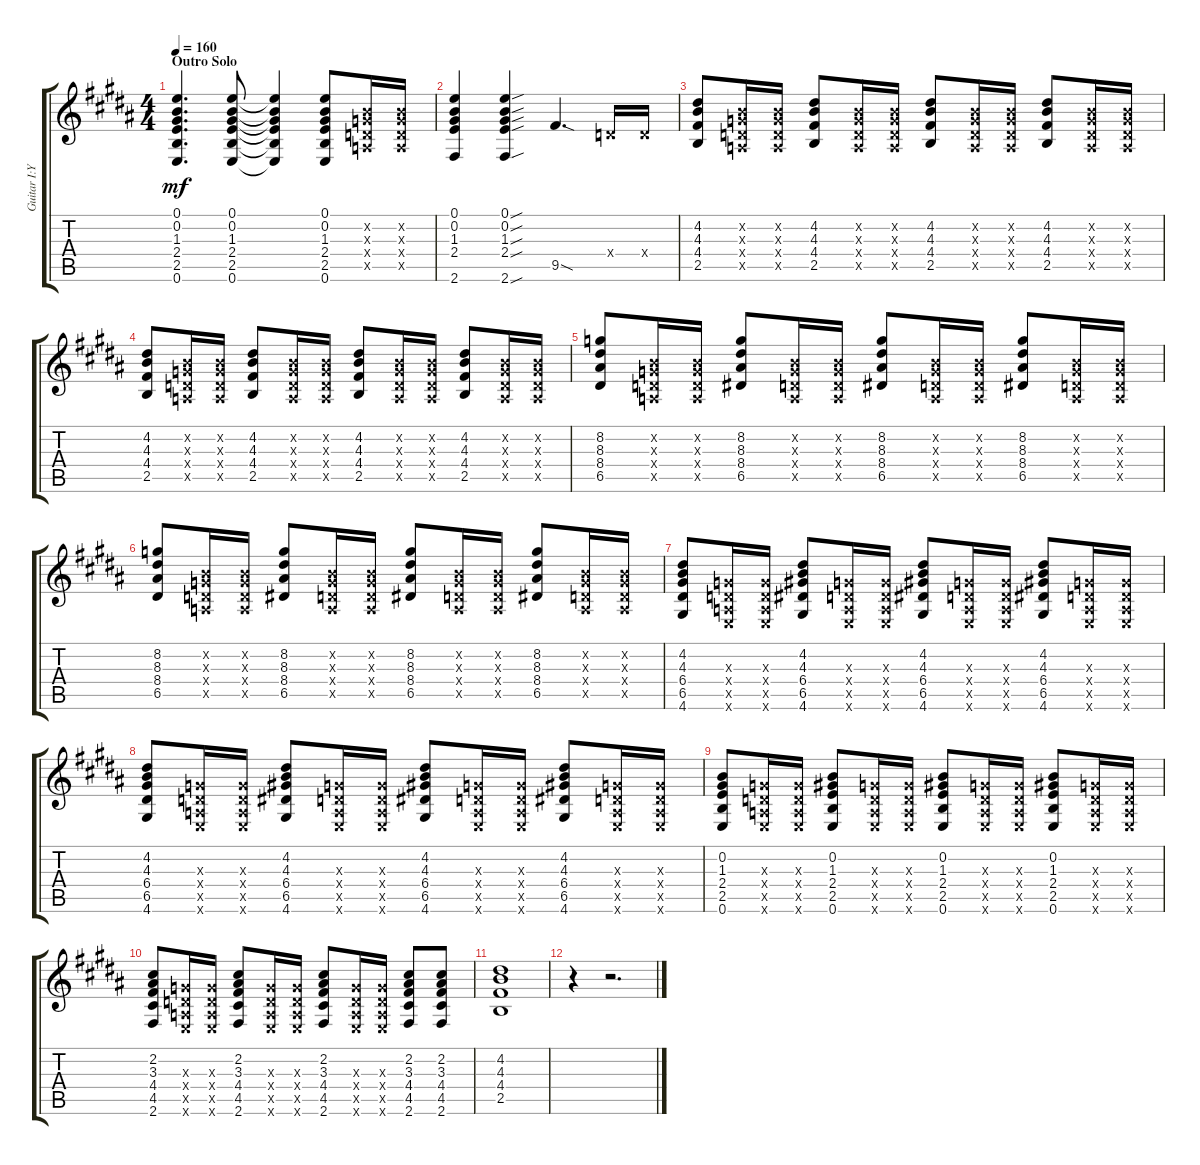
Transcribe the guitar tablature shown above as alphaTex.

\track ("Guitar I:Yui Hirasawa" "Guitar I:Y") {instrument overdrivenguitar}
\staff {score tabs}
\tuning (E4 B3 G3 D3 A2 E2) {hide}
\ts (4 4)
\section ("" "Outro Solo")
\tempo 160
\clef g2
\ks b
(0.1 0.2 1.3 2.4 2.5 0.6).4{d dy mf} (0.1 0.2 1.3 2.4 2.5 0.6).8 (0.1{t} 0.2{t} 1.3{t} 2.4{t} 2.5{t} 0.6{t}).4 (0.1 0.2 1.3 2.4 2.5 0.6).8 (0.2{x} 0.3{x} 0.4{x} 0.5{x}).16 (0.2{x} 0.3{x} 0.4{x} 0.5{x}).16 |
(0.1 0.2 1.3 2.4 2.6).4 (0.1{sou} 0.2{sou} 1.3{sou} 2.4{sou} 2.6{sou}).4 9.5{sod}.4{d} 0.4{x}.16 0.4{x}.16 |
(4.2 4.3 4.4 2.5).8 (0.2{x} 0.3{x} 0.4{x} 0.5{x}).16 (0.2{x} 0.3{x} 0.4{x} 0.5{x}).16 (4.2 4.3 4.4 2.5).8 (0.2{x} 0.3{x} 0.4{x} 0.5{x}).16 (0.2{x} 0.3{x} 0.4{x} 0.5{x}).16 (4.2 4.3 4.4 2.5).8 (0.2{x} 0.3{x} 0.4{x} 0.5{x}).16 (0.2{x} 0.3{x} 0.4{x} 0.5{x}).16 (4.2 4.3 4.4 2.5).8 (0.2{x} 0.3{x} 0.4{x} 0.5{x}).16 (0.2{x} 0.3{x} 0.4{x} 0.5{x}).16 |
(4.2 4.3 4.4 2.5).8 (0.2{x} 0.3{x} 0.4{x} 0.5{x}).16 (0.2{x} 0.3{x} 0.4{x} 0.5{x}).16 (4.2 4.3 4.4 2.5).8 (0.2{x} 0.3{x} 0.4{x} 0.5{x}).16 (0.2{x} 0.3{x} 0.4{x} 0.5{x}).16 (4.2 4.3 4.4 2.5).8 (0.2{x} 0.3{x} 0.4{x} 0.5{x}).16 (0.2{x} 0.3{x} 0.4{x} 0.5{x}).16 (4.2 4.3 4.4 2.5).8 (0.2{x} 0.3{x} 0.4{x} 0.5{x}).16 (0.2{x} 0.3{x} 0.4{x} 0.5{x}).16 |
(8.2 8.3 8.4 6.5).8 (0.2{x} 0.3{x} 0.4{x} 0.5{x}).16 (0.2{x} 0.3{x} 0.4{x} 0.5{x}).16 (8.2 8.3 8.4 6.5).8 (0.2{x} 0.3{x} 0.4{x} 0.5{x}).16 (0.2{x} 0.3{x} 0.4{x} 0.5{x}).16 (8.2 8.3 8.4 6.5).8 (0.2{x} 0.3{x} 0.4{x} 0.5{x}).16 (0.2{x} 0.3{x} 0.4{x} 0.5{x}).16 (8.2 8.3 8.4 6.5).8 (0.2{x} 0.3{x} 0.4{x} 0.5{x}).16 (0.2{x} 0.3{x} 0.4{x} 0.5{x}).16 |
(8.2 8.3 8.4 6.5).8 (0.2{x} 0.3{x} 0.4{x} 0.5{x}).16 (0.2{x} 0.3{x} 0.4{x} 0.5{x}).16 (8.2 8.3 8.4 6.5).8 (0.2{x} 0.3{x} 0.4{x} 0.5{x}).16 (0.2{x} 0.3{x} 0.4{x} 0.5{x}).16 (8.2 8.3 8.4 6.5).8 (0.2{x} 0.3{x} 0.4{x} 0.5{x}).16 (0.2{x} 0.3{x} 0.4{x} 0.5{x}).16 (8.2 8.3 8.4 6.5).8 (0.2{x} 0.3{x} 0.4{x} 0.5{x}).16 (0.2{x} 0.3{x} 0.4{x} 0.5{x}).16 |
(4.2 4.3 6.4 6.5 4.6).8 (0.3{x} 0.4{x} 0.5{x} 0.6{x}).16 (0.3{x} 0.4{x} 0.5{x} 0.6{x}).16 (4.2 4.3 6.4 6.5 4.6).8 (0.3{x} 0.4{x} 0.5{x} 0.6{x}).16 (0.3{x} 0.4{x} 0.5{x} 0.6{x}).16 (4.2 4.3 6.4 6.5 4.6).8 (0.3{x} 0.4{x} 0.5{x} 0.6{x}).16 (0.3{x} 0.4{x} 0.5{x} 0.6{x}).16 (4.2 4.3 6.4 6.5 4.6).8 (0.3{x} 0.4{x} 0.5{x} 0.6{x}).16 (0.3{x} 0.4{x} 0.5{x} 0.6{x}).16 |
(4.2 4.3 6.4 6.5 4.6).8 (0.3{x} 0.4{x} 0.5{x} 0.6{x}).16 (0.3{x} 0.4{x} 0.5{x} 0.6{x}).16 (4.2 4.3 6.4 6.5 4.6).8 (0.3{x} 0.4{x} 0.5{x} 0.6{x}).16 (0.3{x} 0.4{x} 0.5{x} 0.6{x}).16 (4.2 4.3 6.4 6.5 4.6).8 (0.3{x} 0.4{x} 0.5{x} 0.6{x}).16 (0.3{x} 0.4{x} 0.5{x} 0.6{x}).16 (4.2 4.3 6.4 6.5 4.6).8 (0.3{x} 0.4{x} 0.5{x} 0.6{x}).16 (0.3{x} 0.4{x} 0.5{x} 0.6{x}).16 |
(0.2 1.3 2.4 2.5 0.6).8 (0.3{x} 0.4{x} 0.5{x} 0.6{x}).16 (0.3{x} 0.4{x} 0.5{x} 0.6{x}).16 (0.2 1.3 2.4 2.5 0.6).8 (0.3{x} 0.4{x} 0.5{x} 0.6{x}).16 (0.3{x} 0.4{x} 0.5{x} 0.6{x}).16 (0.2 1.3 2.4 2.5 0.6).8 (0.3{x} 0.4{x} 0.5{x} 0.6{x}).16 (0.3{x} 0.4{x} 0.5{x} 0.6{x}).16 (0.2 1.3 2.4 2.5 0.6).8 (0.3{x} 0.4{x} 0.5{x} 0.6{x}).16 (0.3{x} 0.4{x} 0.5{x} 0.6{x}).16 |
(2.2 3.3 4.4 4.5 2.6).8 (0.3{x} 0.4{x} 0.5{x} 0.6{x}).16 (0.3{x} 0.4{x} 0.5{x} 0.6{x}).16 (2.2 3.3 4.4 4.5 2.6).8 (0.3{x} 0.4{x} 0.5{x} 0.6{x}).16 (0.3{x} 0.4{x} 0.5{x} 0.6{x}).16 (2.2 3.3 4.4 4.5 2.6).8 (0.3{x} 0.4{x} 0.5{x} 0.6{x}).16 (0.3{x} 0.4{x} 0.5{x} 0.6{x}).16 (2.2 3.3 4.4 4.5 2.6).8 (2.2 3.3 4.4 4.5 2.6).8 |
(4.2 4.3 4.4 2.5).1 |
r.4 r.2{d}
